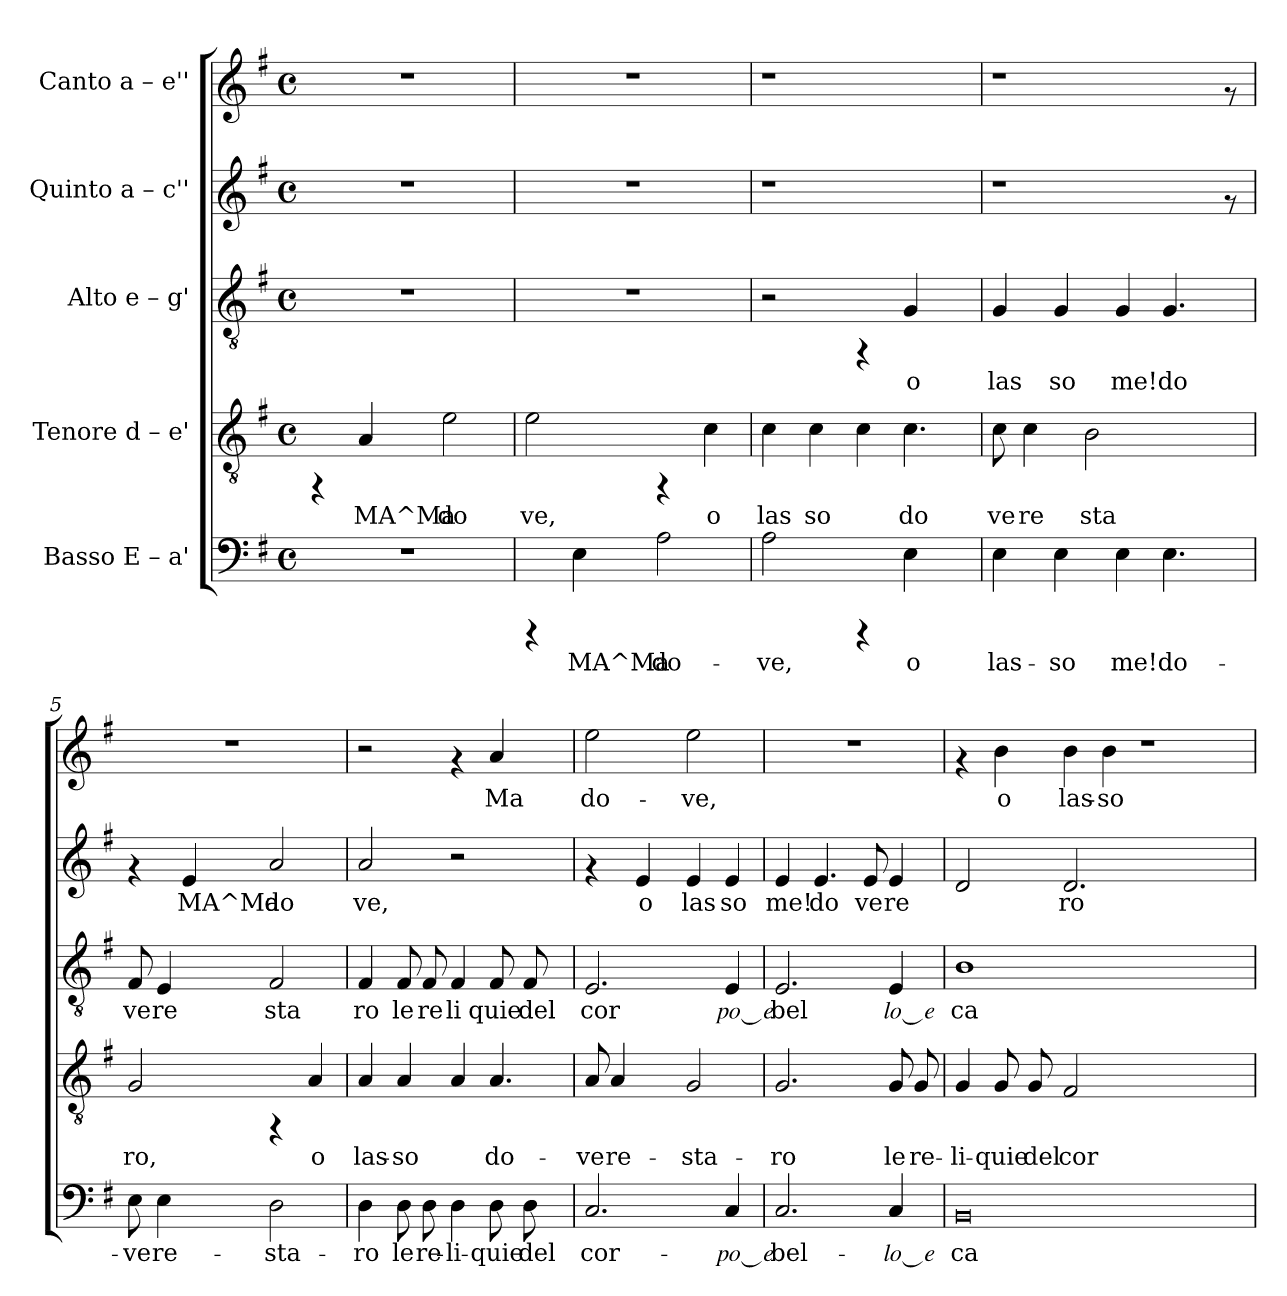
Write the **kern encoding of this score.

**kern	**text	**kern	**text	**kern	**text	**kern	**text	**kern	**text
*part5	*part5	*part4	*part4	*part3	*part3	*part2	*part2	*part1	*part1
*staff5	*staff5	*staff4	*staff4	*staff3	*staff3	*staff2	*staff2	*staff1	*staff1
*I"Basso  E – a'	*	*I"Tenore  d – e'	*	*I"Alto  e – g'	*	*I"Quinto  a – c''	*	*I"Canto  a – e''	*
!!LO:PB:g=z
*stria5	*	*stria5	*	*stria5	*	*stria5	*	*stria5	*
*clefF4	*	*clefGv2	*	*clefGv2	*	*clefG2	*	*clefG2	*
*k[f#]	*	*k[f#]	*	*k[f#]	*	*k[f#]	*	*k[f#]	*
*G:	*	*G:	*	*G:	*	*G:	*	*G:	*
*M4/4	*	*M4/4	*	*M4/4	*	*M4/4	*	*M4/4	*
*met(c)	*	*met(c)	*	*met(c)	*	*met(c)	*	*met(c)	*
=1	=1	=1	=1	=1	=1	=1	=1	=1	=1
1r	.	4rFF	.	1r	.	1r	.	1r	.
!	!	!	!LO:LY:b:rj	!	!	!	!	!	!
.	.	4A/	MA^Ma	.	.	.	.	.	.
!	!	!	!LO:LY:b:rj	!	!	!	!	!	!
.	.	2e\	do	.	.	.	.	.	.
=2	=2	=2	=2	=2	=2	=2	=2	=2	=2
!	!	!	!LO:LY:b:rj	!	!	!	!	!	!
4rCCC	.	2e\	ve,	1r	.	1r	.	1r	.
!	!LO:LY:b:rj	!	!	!	!	!	!	!	!
4E\	MA^Ma	.	.	.	.	.	.	.	.
!	!LO:LY:b:rj	!	!	!	!	!	!	!	!
2A\	do-	4rFF	.	.	.	.	.	.	.
!	!	!	!LO:LY:b:rj	!	!	!	!	!	!
.	.	4c\	o	.	.	.	.	.	.
=3	=3	=3	=3	=3	=3	=3	=3	=3	=3
!	!LO:LY:b:rj	!	!LO:LY:b:rj	!	!	!	!	!	!
2A\	-ve,	4c\	las	2r	.	1r	.	1r	.
!	!	!	!LO:LY:b:rj	!	!	!	!	!	!
.	.	4c\	so	.	.	.	.	.	.
4rCCC	.	4c\	.	4rFF	.	.	.	.	.
!	!LO:LY:b:rj	!	!LO:LY:b:rj	!	!LO:LY:b:cj	!	!	!	!
4E\	o	4.c\	do	4G/	o	.	.	.	.
8ryy	.	.	.	8ryy	.	8ryy	.	8ryy	.
=4	=4	=4	=4	=4	=4	=4	=4	=4	=4
!	!LO:LY:b:rj	!	!LO:LY:b:rj	!	!LO:LY:b:cj	!	!	!	!
4E\	las-	8c\	ve	4G/	las	1r	.	1r	.
!	!	!	!LO:LY:b:rj	!	!	!	!	!	!
.	.	4c\	re	.	.	.	.	.	.
!	!LO:LY:b:rj	!	!	!	!LO:LY:b:cj	!	!	!	!
4E\	-so	.	.	4G/	so	.	.	.	.
!	!	!	!LO:LY:b:rj	!	!	!	!	!	!
.	.	2B\	sta	.	.	.	.	.	.
!	!LO:LY:b:rj	!	!	!	!LO:LY:b:cj	!	!	!	!
4E\	me!	.	.	4G/	me!	.	.	.	.
!	!LO:LY:b:rj	!	!	!	!LO:LY:b:cj	!	!	!	!
4.E\	do-	.	.	4.G/	do	.	.	.	.
.	.	4ryy	.	.	.	.	.	.	.
.	.	.	.	.	.	8rf	.	8rf	.
=5	=5	=5	=5	=5	=5	=5	=5	=5	=5
!	!LO:LY:b:rj	!	!LO:LY:b:rj	!	!LO:LY:b:cj	!	!	!	!
8E\	-ve	2G/	ro,	8F#/	ve	4rf	.	1r	.
!	!LO:LY:b:rj	!	!	!	!LO:LY:b:cj	!	!	!	!
4E\	re-	.	.	4E/	re	.	.	.	.
!	!	!	!	!	!	!	!LO:LY:b:rj	!	!
.	.	.	.	.	.	4e/	MA^Ma	.	.
8ryy	.	.	.	8ryy	.	.	.	.	.
!	!LO:LY:b:rj	!	!	!	!LO:LY:b:cj	!	!LO:LY:b:rj	!	!
2D\	-sta-	4rFF	.	2F#/	sta	2a/	do	.	.
!	!	!	!LO:LY:b:rj	!	!	!	!	!	!
.	.	4A/	o	.	.	.	.	.	.
!!LO:LB:g=z
=6	=6	=6	=6	=6	=6	=6	=6	=6	=6
!	!LO:LY:b:rj	!	!LO:LY:b:rj	!	!LO:LY:b:cj	!	!LO:LY:b:rj	!	!
4D\	-ro	4A/	las-	4F#/	ro	2a/	ve,	2r	.
!	!LO:LY:b:rj	!	!LO:LY:b:rj	!	!LO:LY:b:cj	!	!	!	!
8D\	le	4A/	-so	8F#/	le	.	.	.	.
!	!LO:LY:b:rj	!	!	!	!LO:LY:b:cj	!	!	!	!
8D\	re-	.	.	8F#/	re	.	.	.	.
!	!LO:LY:b:rj	!	!	!	!LO:LY:b:cj	!	!	!	!
4D\	-li-	4A/	.	4F#/	li	2r	.	4rf	.
!	!LO:LY:b:rj	!	!LO:LY:b:rj	!	!LO:LY:b:cj	!	!	!	!LO:LY:b:cj
8D\	-quie	4.A/	do-	8F#/	quie	.	.	4a/	Ma
!	!LO:LY:b:rj	!	!	!	!LO:LY:b:cj	!	!	!	!
8D\	del	.	.	8F#/	del	.	.	.	.
8ryy	.	.	.	8ryy	.	8ryy	.	8ryy	.
=7	=7	=7	=7	=7	=7	=7	=7	=7	=7
!	!LO:LY:b:rj	!	!LO:LY:b:rj	!	!LO:LY:b:cj	!	!	!	!LO:LY:b:cj
2.C/	cor-	8A/	-ve	2.E/	cor	4rf	.	2ee\	do-
!	!	!	!LO:LY:b:rj	!	!	!	!	!	!
.	.	4A/	re-	.	.	.	.	.	.
!	!	!	!	!	!	!	!LO:LY:b:rj	!	!
.	.	.	.	.	.	4e/	o	.	.
.	.	8ryy	.	.	.	.	.	.	.
!	!	!	!LO:LY:b:rj	!	!	!	!LO:LY:b:rj	!	!LO:LY:b:cj
.	.	2G/	-sta-	.	.	4e/	las	2ee\	-ve,
!	!LO:LY:b:rj	!	!	!	!LO:LY:b:cj	!	!LO:LY:b:rj	!	!
4C/	-po‿e	.	.	4E/	po‿e	4e/	so	.	.
=8	=8	=8	=8	=8	=8	=8	=8	=8	=8
!	!LO:LY:b:rj	!	!LO:LY:b:rj	!	!LO:LY:b:cj	!	!LO:LY:b:rj	!	!
2.C/	bel-	2.G/	-ro	2.E/	bel	4e/	me!	1r	.
!	!	!	!	!	!	!	!LO:LY:b:rj	!	!
.	.	.	.	.	.	4.e/	do	.	.
!	!	!	!	!	!	!	!LO:LY:b:rj	!	!
.	.	.	.	.	.	8e/	ve	.	.
!	!LO:LY:b:rj	!	!LO:LY:b:rj	!	!LO:LY:b:cj	!	!LO:LY:b:rj	!	!
4C/	-lo‿e	8G/	le	4E/	lo‿e	4e/	re	.	.
!	!	!	!LO:LY:b:rj	!	!	!	!	!	!
.	.	8G/	re-	.	.	.	.	.	.
=9	=9	=9	=9	=9	=9	=9	=9	=9	=9
!	!LO:LY:b:rj	!	!LO:LY:b:rj	!	!LO:LY:b:cj	!	!	!	!
0BB	ca-	4G/	-li-	1B	ca	2d/	.	4rf	.
!	!	!	!LO:LY:b:rj	!	!	!	!	!	!LO:LY:b:cj
.	.	8G/	-quie	.	.	.	.	4b\	o
!	!	!	!LO:LY:b:rj	!	!	!	!	!	!
.	.	8G/	del	.	.	.	.	.	.
!	!	!	!LO:LY:b:rj	!	!	!	!LO:LY:b:rj	!	!LO:LY:b:cj
.	.	2F#/	cor-	.	.	2.d/	ro	4b\	las-
!	!	!	!	!	!	!	!	!	!LO:LY:b:cj
.	.	.	.	.	.	.	.	4b\	-so
.	.	1ryy	.	1ryy	.	.	.	1r	.
.	.	.	.	.	.	2.ryy	.	.	.
=	=	=	=	=	=	=	=	=	=
*-	*-	*-	*-	*-	*-	*-	*-	*-	*-
